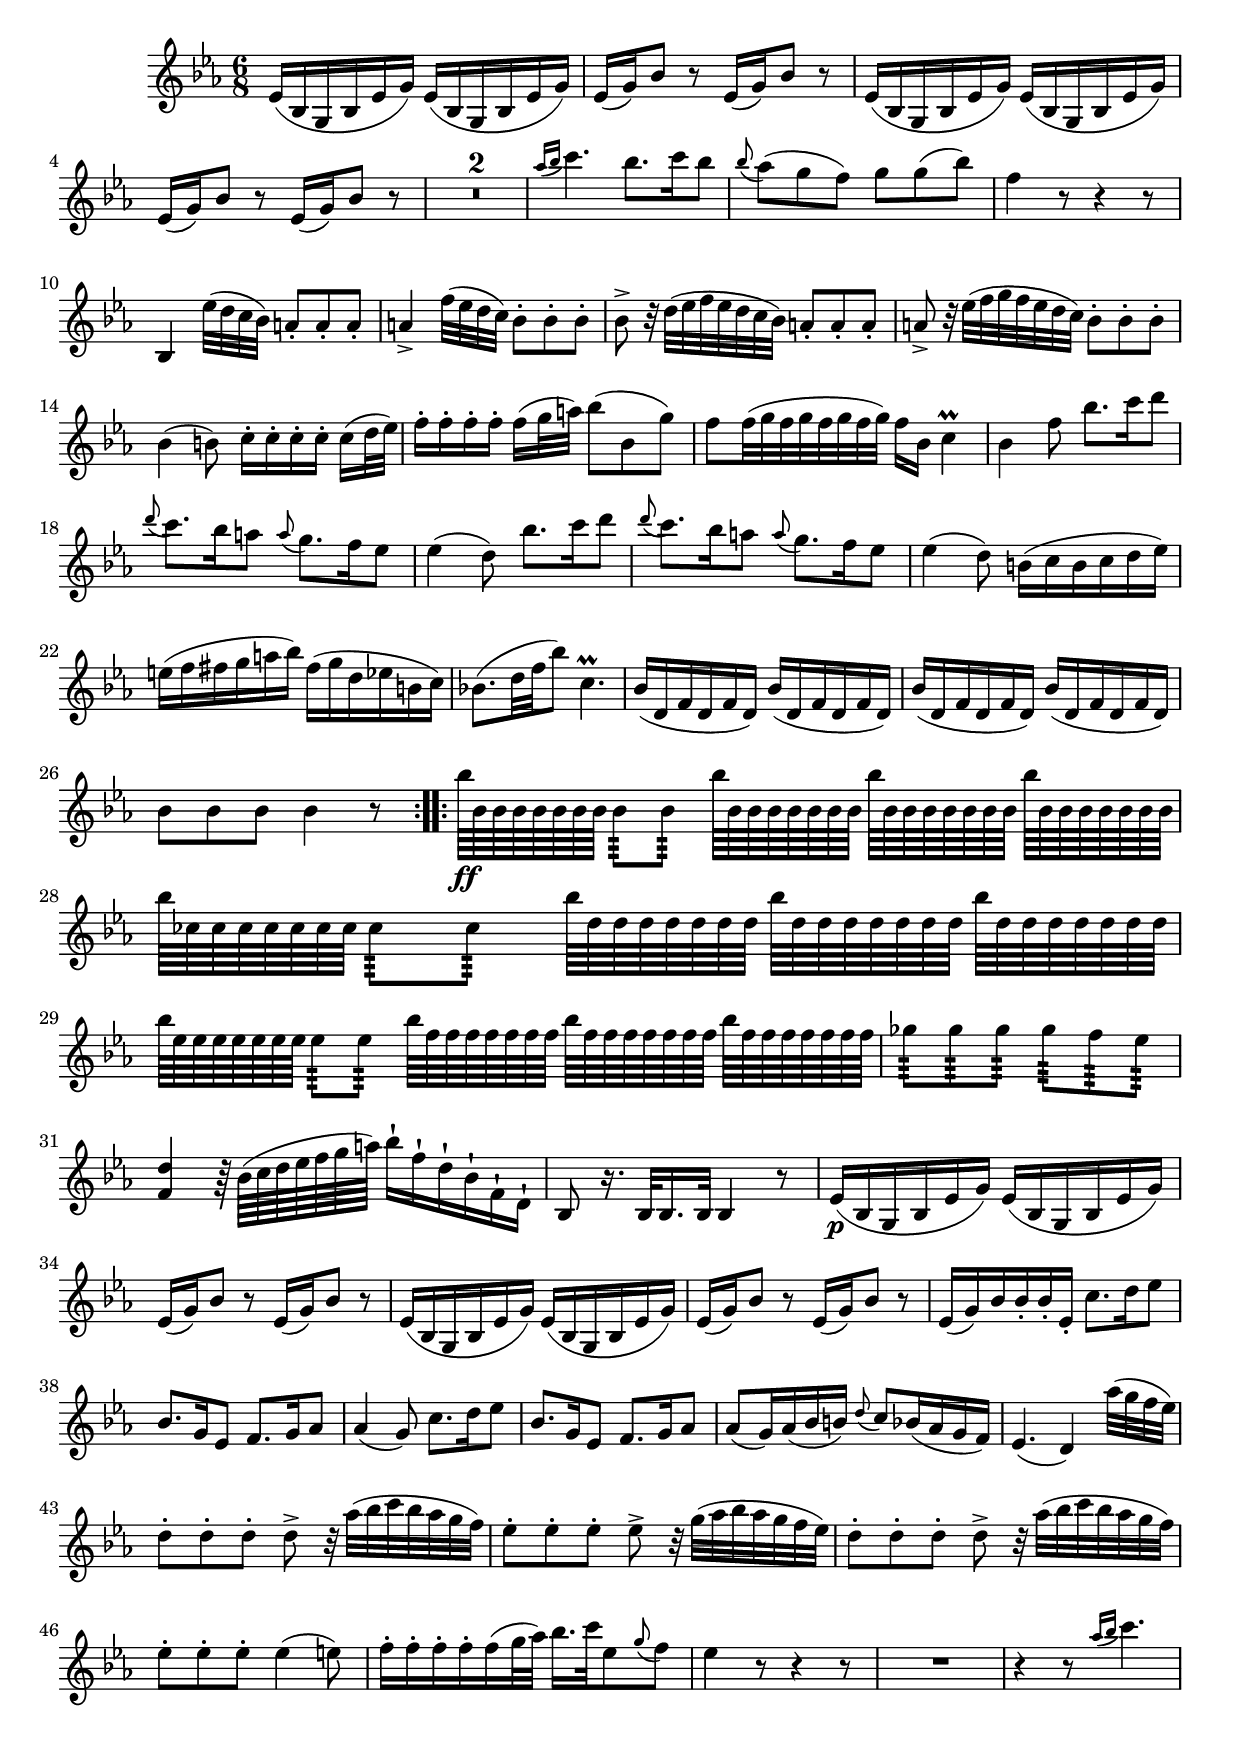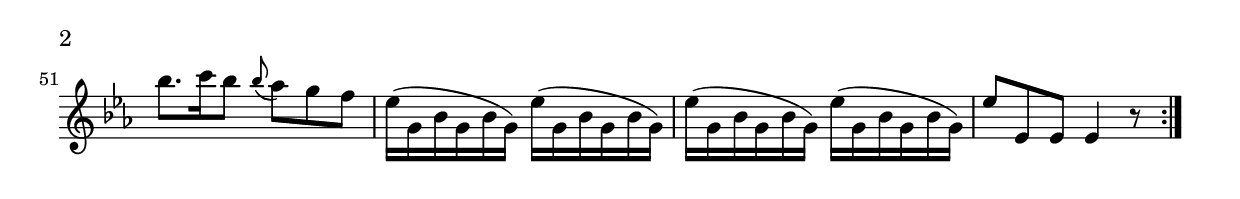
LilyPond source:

\version "2.16.0"      %Gossec - Symphonie si bémol
                        %Violon1 - 2e mvt  
\relative c''{
\clef treble
\key ees \major
\time 6/8




ees,16( bes g bes ees g) ees( bes g bes ees g)
ees( g) bes8 r ees,16( g) bes8 r
ees,16( bes g bes ees g) ees( bes g bes ees g)
ees( g) bes8 r ees,16( g) bes8 r
\set Score.skipBars = ##t R2. * 2
%
\appoggiatura {aes'16[ bes]} c4. bes8. c16 bes8
\appoggiatura bes8 aes( g f) g g( bes)
f4 r8 r4 r8
bes,,4 ees'32( d c bes) a8-. a-. a-.
a4-> f'32( ees d c) bes8-. bes-. bes-.
bes-> r32 d( ees f ees d c bes) a8-. a-. a-.
a-> r32 ees'( f g f ees d c) bes8-. bes-. bes-.
bes4( b8) c16-.[ c-. c-. c-.] c( d32 ees)
f16-.[ f-. f-. f-.] f( g32 a) bes8( bes, g')
f f32( g f g f g f g) f16 bes, c4\prall
bes f'8 bes8. c16 d8
\appoggiatura d8 c8. bes16 a8 \appoggiatura a g8. f16 ees8
ees4( d8) bes'8. c16 d8
\appoggiatura d8 c8. bes16 a8 \appoggiatura a g8. f16 ees8
ees4( d8) b16( c b c d ees)
e( f fis g a bes) fis( g d ees b c)    % SIEBER: 10e double-croche, e bécarre
bes!8.( d32 f bes8) c,4.\prall
bes16( d, f d f d) bes'16( d, f d f d)
bes'16( d, f d f d) bes'16( d, f d f d)
bes'8 bes bes bes4 r8 \bar ":|:"
bes'64\ff[ bes, bes bes bes bes bes bes] bes8:64 bes: \repeat unfold 3 {bes'64[ bes, bes bes bes bes bes bes]}
bes'[ ces, ces ces ces ces ces ces] ces8:64 ces: \repeat unfold 3 {bes'64[ d, d d d d d d]}
bes'[ ees, ees ees ees ees ees ees] ees8:64 ees: bes'64[ f f f f f f f] \repeat unfold 2 {bes[ f f f f f f f]}
ges8:64 ges: ges: ges: f: ees:
<f, d'>4 r64 bes( c d ees f g a) bes16-| f-| d-| bes-| f-| d-|    % SIEBER: r32 bes( c d ees f g a)
bes8 r16. bes32 bes16. bes32 bes4 r8     % SIEBER: bes8. bes16 bes8. bes16 bes4 r8    COPIE RYTHME DES BASSES
ees16\p( bes g bes ees g) ees( bes g bes ees g)
ees( g) bes8 r ees,16( g) bes8 r
ees,16( bes g bes ees g) ees( bes g bes ees g)
ees( g) bes8 r ees,16( g) bes8 r
ees,16( g) bes bes-. bes-. ees,-. c'8. d16 ees8
bes8. g16 ees8 f8. g16 aes8
aes4( g8) c8. d16 ees8
bes8. g16 ees8 f8. g16 aes8
aes( g16) aes( bes b) \appoggiatura d8 c8 bes16( aes g f)
ees4.( d4) aes''32( g f ees)
d8-. d-. d-. d-> r32 aes'( bes c bes aes g f)
ees8-. ees-. ees-. ees-> r32 g( aes bes aes g f ees)
d8-. d-. d-. d-> r32 aes'( bes c bes aes g f)
ees8-. ees-. ees-. ees4( e8)
f16-. f-. f-. f-. f( g32 aes) bes16. c32 ees,8 \appoggiatura g f
ees4 r8 r4 r8
R2.
r4 r8 \appoggiatura {aes16[ bes]} c4.
bes8. c16 bes8 \appoggiatura bes aes g f
ees16( g, bes g bes g) ees'16( g, bes g bes g) 
ees'16( g, bes g bes g) ees'16( g, bes g bes g) 
ees'8 ees, ees ees4 r8 \bar ":|" 
}
